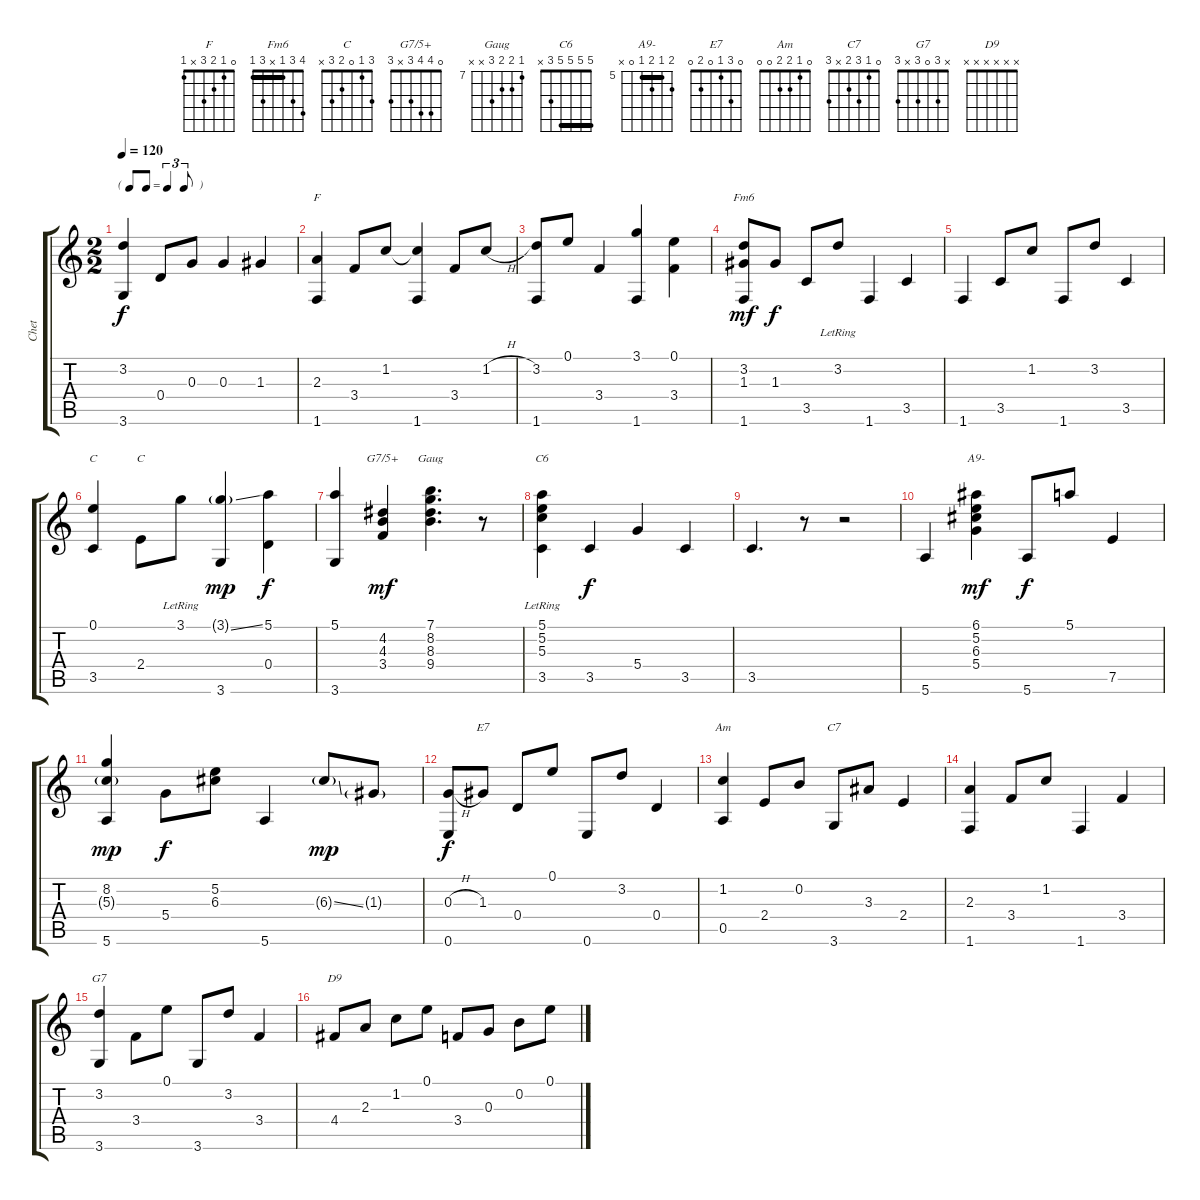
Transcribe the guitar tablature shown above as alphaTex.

\track ("Chet" "Chet") {instrument electricguitarjazz}
\staff {score tabs}
\tuning (E4 B3 G3 D3 A2 E2) {hide}
\chord ("F" 0 1 2 3 x 1)
\chord ("Fm6" 4 3 1 x 3 1) {barre 1}
\chord ("C" 0 1 0 2 3 x)
\chord ("C" 3 1 0 2 3 x)
\chord ("G7/5+" 0 4 4 3 x 3)
\chord ("Gaug" 7 8 8 9 x x) {firstfret 7}
\chord ("C6" 5 5 5 5 3 x) {barre 5}
\chord ("A9-" 6 5 6 5 0 x) {firstfret 5 barre 5}
\chord ("E7" 0 3 1 0 2 0)
\chord ("Am" 0 1 2 2 0 0)
\chord ("C7" 0 1 3 2 x 3)
\chord ("G7" x 3 0 3 x 3)
\chord ("D9" x x x x x x)
\ts (2 2)
\tf triplet8th
\tempo 120
\clef g2
\ks c
(3.2{t} 3.6).4{dy f} 0.4.8 0.3.8 0.3.4 1.3.4 |
(2.3 1.6).4{ch "F"} 3.4.8 1.2.8 (1.2{t} 1.6).4 3.4.8 1.2{h}.8 |
(3.2 1.6).8 0.1.8 3.4.4 (3.1 1.6).4 (0.1 3.4).4 |
(3.2 1.3 1.6).8{ch "Fm6" dy mf} 1.3.8{dy f} 3.5.8 3.2{lr}.8 1.6.4 3.5.4 |
1.6.4 3.5.8 1.2.8 1.6.8 3.2.8 3.5.4 |
(0.1 3.5).4{ch "C"} 2.4.8{ch "C"} 3.1{lr}.8 (3.1{ss g} 3.6).4{dy mp} (5.1 0.4).4{dy f} |
(5.1 3.6).4 (4.2 4.3 3.4).4{ch "G7/5+" dy mf} (7.1 8.2 8.3 9.4).4{d ch "Gaug"} r.8 |
(5.1{lr} 5.2{lr} 5.3{lr} 3.5).4{ch "C6"} 3.5.4{dy f} 5.4.4 3.5.4 |
3.5.4{d} r.8 r.2 |
5.6.4 (6.1 5.2 6.3 5.4).4{ch "A9-" dy mf} 5.6.8{dy f} 5.1.8 7.5.4 |
(8.2 5.3{g} 5.6).4{dy mp} 5.4.8{dy f} (5.2 6.3).8 5.6.4 6.3{ss g}.8{dy mp} 1.3{g}.8 |
(0.3{h} 0.6).8{dy f} 1.3.8{ch "E7"} 0.4.8 0.1.8 0.6.8 3.2.8 0.4.4 |
(1.2 0.5).4{ch "Am"} 2.4.8 0.2.8 3.6.8{ch "C7"} 3.3.8 2.4.4 |
(2.3 1.6).4 3.4.8 1.2.8 1.6.4 3.4.4 |
(3.2 3.6).4{ch "G7"} 3.4.8 0.1.8 3.6.8 3.2.8 3.4.4 |
4.4.8{ch "D9"} 2.3.8 1.2.8 0.1.8 3.4.8 0.3.8 0.2.8 0.1.8
